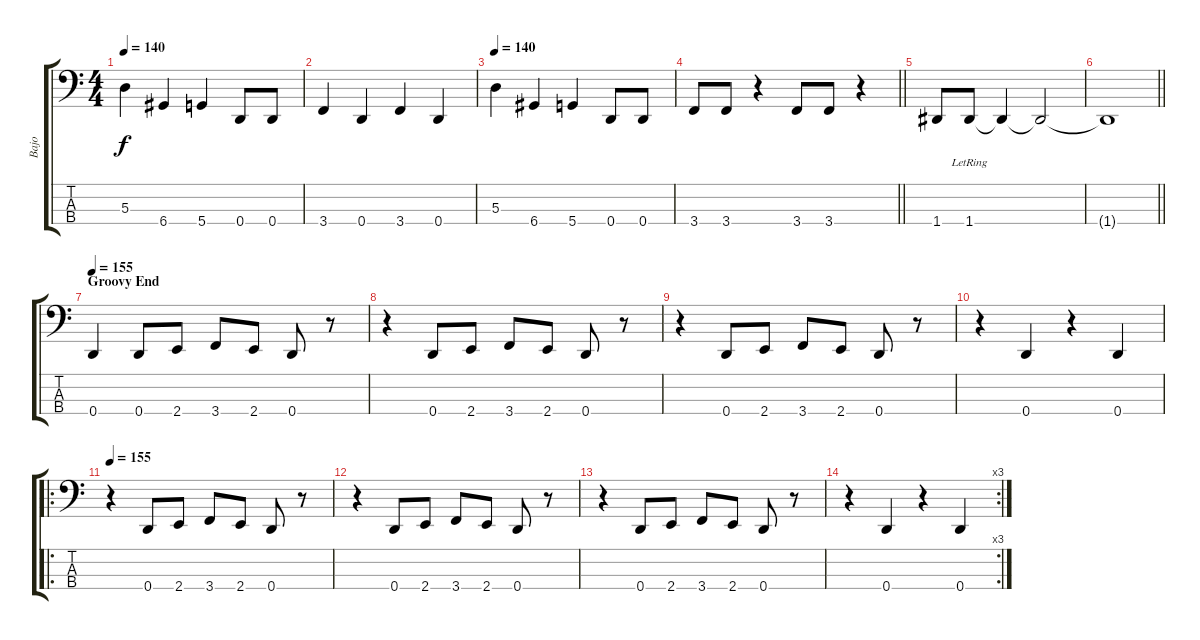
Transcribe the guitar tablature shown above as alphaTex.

\track ("Bajo" "Bajo") {instrument electricbasspick}
\staff {score tabs}
\tuning (G2 D2 A1 D1) {hide}
\ts (4 4)
\tempo 140
\clef f4
\ks c
5.3.4{dy f} 6.4.4 5.4.4 0.4.8 0.4.8 |
3.4.4 0.4.4 3.4.4 0.4.4 |
\tempo 140
5.3.4 6.4.4 5.4.4 0.4.8 0.4.8 |
\barLineRight lightlight
3.4.8 3.4.8 r.4 3.4.8 3.4.8 r.4 |
1.4.8 1.4{lr}.8 1.4{t}.4 1.4{t}.2 |
\barLineRight lightlight
1.4{t}.1 |
\section ("" "Groovy End")
\tempo 155
0.4.4 0.4.8 2.4.8 3.4.8 2.4.8 0.4.8 r.8 |
r.4 0.4.8 2.4.8 3.4.8 2.4.8 0.4.8 r.8 |
r.4 0.4.8 2.4.8 3.4.8 2.4.8 0.4.8 r.8 |
r.4 0.4.4 r.4 0.4.4 |
\ro
\tempo 155
r.4 0.4.8 2.4.8 3.4.8 2.4.8 0.4.8 r.8 |
r.4 0.4.8 2.4.8 3.4.8 2.4.8 0.4.8 r.8 |
r.4 0.4.8 2.4.8 3.4.8 2.4.8 0.4.8 r.8 |
\rc 3
r.4 0.4.4 r.4 0.4.4
